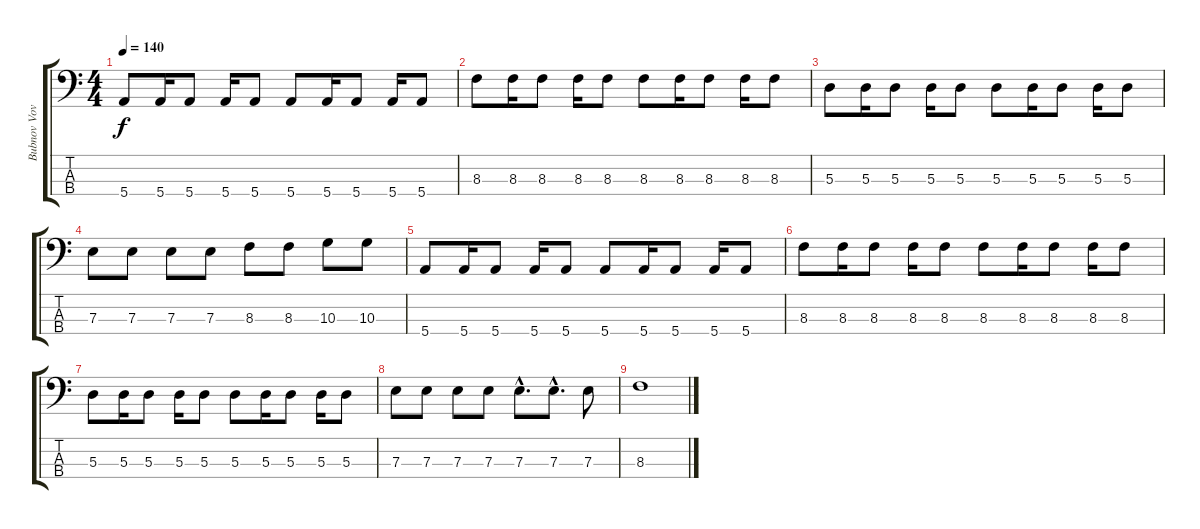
\track ("Bubnov Vova (FILL-BASS)" "Bubnov Vov") {instrument electricbasspick}
\staff {score tabs}
\tuning (G2 D2 A1 E1) {hide}
\ts (4 4)
\tempo 140
\clef f4
\ks c
5.4.8{dy f} 5.4.16 5.4.8 5.4.16 5.4.8 5.4.8 5.4.16 5.4.8 5.4.16 5.4.8 |
8.3.8 8.3.16 8.3.8 8.3.16 8.3.8 8.3.8 8.3.16 8.3.8 8.3.16 8.3.8 |
5.3.8 5.3.16 5.3.8 5.3.16 5.3.8 5.3.8 5.3.16 5.3.8 5.3.16 5.3.8 |
7.3.8 7.3.8 7.3.8 7.3.8 8.3.8 8.3.8 10.3.8 10.3.8 |
5.4.8 5.4.16 5.4.8 5.4.16 5.4.8 5.4.8 5.4.16 5.4.8 5.4.16 5.4.8 |
8.3.8 8.3.16 8.3.8 8.3.16 8.3.8 8.3.8 8.3.16 8.3.8 8.3.16 8.3.8 |
5.3.8 5.3.16 5.3.8 5.3.16 5.3.8 5.3.8 5.3.16 5.3.8 5.3.16 5.3.8 |
7.3.8 7.3.8 7.3.8 7.3.8 7.3{hac}.8{d} 7.3{hac}.8{d} 7.3.8 |
8.3.1
